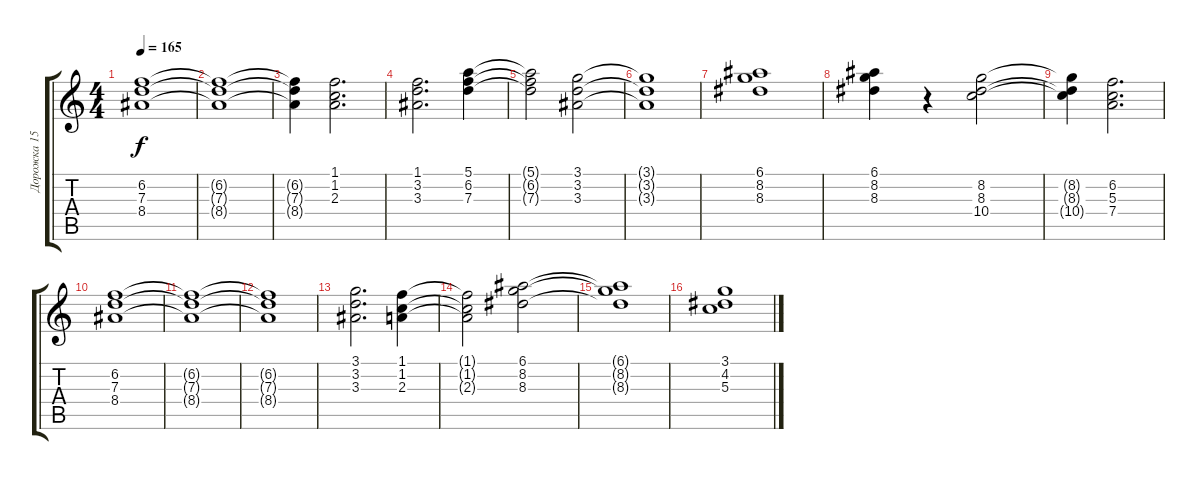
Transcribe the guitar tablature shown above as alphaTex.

\track ("Дорожка 15" "Дорожка 15") {instrument overdrivenguitar}
\staff {score tabs}
\tuning (E4 B3 G3 D3 A2 E2) {hide}
\ts (4 4)
\tempo 165
\clef g2
\ks c
(6.2 7.3 8.4).1{dy f} |
(6.2{t} 7.3{t} 8.4{t}).1 |
(6.2{t} 7.3{t} 8.4{t}).4 (1.1 1.2 2.3).2{d} |
(1.1 3.2 3.3).2{d volume 10} (5.1 6.2 7.3).4 |
(5.1{t} 6.2{t} 7.3{t}).2 (3.1 3.2 3.3).2 |
(3.1{t} 3.2{t} 3.3{t}).1 |
(6.1 8.2 8.3).1 |
(6.1 8.2 8.3).4 r.4 (8.2 8.3 10.4).2 |
(8.2{t} 8.3{t} 10.4{t}).4 (6.2 5.3 7.4).2{d} |
(6.2 7.3 8.4).1 |
(6.2{t} 7.3{t} 8.4{t}).1 |
(6.2{t} 7.3{t} 8.4{t}).1 |
(3.1 3.2 3.3).2{d} (1.1 1.2 2.3).4 |
(1.1{t} 1.2{t} 2.3{t}).2 (6.1 8.2 8.3).2 |
(6.1{t} 8.2{t} 8.3{t}).1 |
(3.1 4.2 5.3).1
